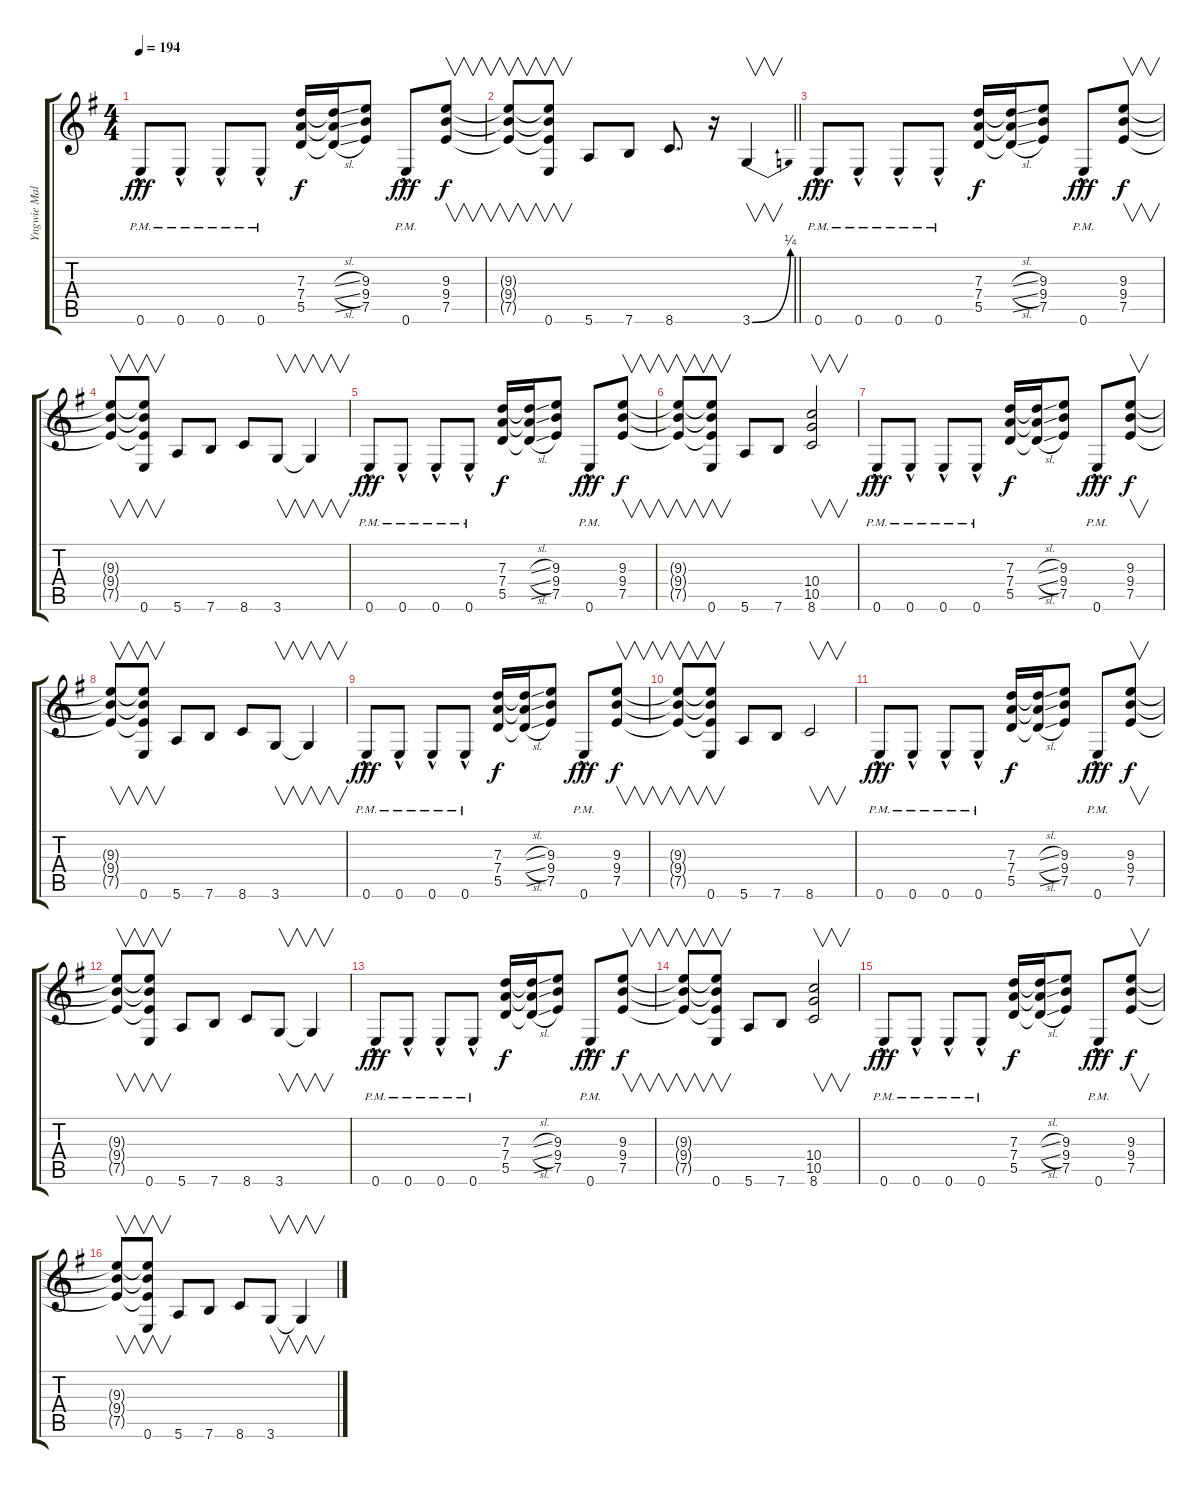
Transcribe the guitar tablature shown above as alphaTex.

\track ("Yngwie Malmsteen-4" "Yngwie Mal") {instrument overdrivenguitar}
\staff {score tabs}
\tuning (E4 B3 G3 D3 A2 E2) {hide}
\ts (4 4)
\tempo 194
\clef g2
\ks g
0.6{hac pm}.8{dy fff} 0.6{hac pm}.8 0.6{hac pm}.8 0.6{hac pm}.8 (7.3 7.4 5.5).16{dy f} (7.3{sl t} 7.4{sl t} 5.5{sl t}).16 (9.3 9.4 7.5).8 0.6{hac pm}.8{dy fff} (9.3 9.4 7.5).8{v dy f} |
\barLineRight lightlight
(9.3{t} 9.4{t} 7.5{t}).8{v} (9.3{t} 9.4{t} 7.5{t} 0.6).8{v} 5.6.8 7.6.8 8.6.8{d} r.16 3.6{be (bend 0 0 60 1)}.4{v} |
0.6{hac pm}.8{dy fff} 0.6{hac pm}.8 0.6{hac pm}.8 0.6{hac pm}.8 (7.3 7.4 5.5).16{dy f} (7.3{sl t} 7.4{sl t} 5.5{sl t}).16 (9.3 9.4 7.5).8 0.6{hac pm}.8{dy fff} (9.3 9.4 7.5).8{v dy f} |
(9.3{t} 9.4{t} 7.5{t}).8{v} (9.3{t} 9.4{t} 7.5{t} 0.6).8{v} 5.6.8 7.6.8 8.6.8 3.6.8{v} 3.6{t}.4{v} |
0.6{hac pm}.8{dy fff} 0.6{hac pm}.8 0.6{hac pm}.8 0.6{hac pm}.8 (7.3 7.4 5.5).16{dy f} (7.3{sl t} 7.4{sl t} 5.5{sl t}).16 (9.3 9.4 7.5).8 0.6{hac pm}.8{dy fff} (9.3 9.4 7.5).8{v dy f} |
(9.3{t} 9.4{t} 7.5{t}).8{v} (9.3{t} 9.4{t} 7.5{t} 0.6).8{v} 5.6.8 7.6.8 (10.4 10.5 8.6).2{v} |
0.6{hac pm}.8{dy fff} 0.6{hac pm}.8 0.6{hac pm}.8 0.6{hac pm}.8 (7.3 7.4 5.5).16{dy f} (7.3{sl t} 7.4{sl t} 5.5{sl t}).16 (9.3 9.4 7.5).8 0.6{hac pm}.8{dy fff} (9.3 9.4 7.5).8{v dy f} |
(9.3{t} 9.4{t} 7.5{t}).8{v} (9.3{t} 9.4{t} 7.5{t} 0.6).8{v} 5.6.8 7.6.8 8.6.8 3.6.8{v} 3.6{t}.4{v} |
0.6{hac pm}.8{dy fff} 0.6{hac pm}.8 0.6{hac pm}.8 0.6{hac pm}.8 (7.3 7.4 5.5).16{dy f} (7.3{sl t} 7.4{sl t} 5.5{sl t}).16 (9.3 9.4 7.5).8 0.6{hac pm}.8{dy fff} (9.3 9.4 7.5).8{v dy f} |
(9.3{t} 9.4{t} 7.5{t}).8{v} (9.3{t} 9.4{t} 7.5{t} 0.6).8{v} 5.6.8 7.6.8 8.6.2{v} |
0.6{hac pm}.8{dy fff} 0.6{hac pm}.8 0.6{hac pm}.8 0.6{hac pm}.8 (7.3 7.4 5.5).16{dy f} (7.3{sl t} 7.4{sl t} 5.5{sl t}).16 (9.3 9.4 7.5).8 0.6{hac pm}.8{dy fff} (9.3 9.4 7.5).8{v dy f} |
(9.3{t} 9.4{t} 7.5{t}).8{v} (9.3{t} 9.4{t} 7.5{t} 0.6).8{v} 5.6.8 7.6.8 8.6.8 3.6.8{v} 3.6{t}.4{v} |
0.6{hac pm}.8{dy fff} 0.6{hac pm}.8 0.6{hac pm}.8 0.6{hac pm}.8 (7.3 7.4 5.5).16{dy f} (7.3{sl t} 7.4{sl t} 5.5{sl t}).16 (9.3 9.4 7.5).8 0.6{hac pm}.8{dy fff} (9.3 9.4 7.5).8{v dy f} |
(9.3{t} 9.4{t} 7.5{t}).8{v} (9.3{t} 9.4{t} 7.5{t} 0.6).8{v} 5.6.8 7.6.8 (10.4 10.5 8.6).2{v} |
0.6{hac pm}.8{dy fff} 0.6{hac pm}.8 0.6{hac pm}.8 0.6{hac pm}.8 (7.3 7.4 5.5).16{dy f} (7.3{sl t} 7.4{sl t} 5.5{sl t}).16 (9.3 9.4 7.5).8 0.6{hac pm}.8{dy fff} (9.3 9.4 7.5).8{v dy f} |
(9.3{t} 9.4{t} 7.5{t}).8{v} (9.3{t} 9.4{t} 7.5{t} 0.6).8{v} 5.6.8 7.6.8 8.6.8 3.6.8{v} 3.6{t}.4{v}
